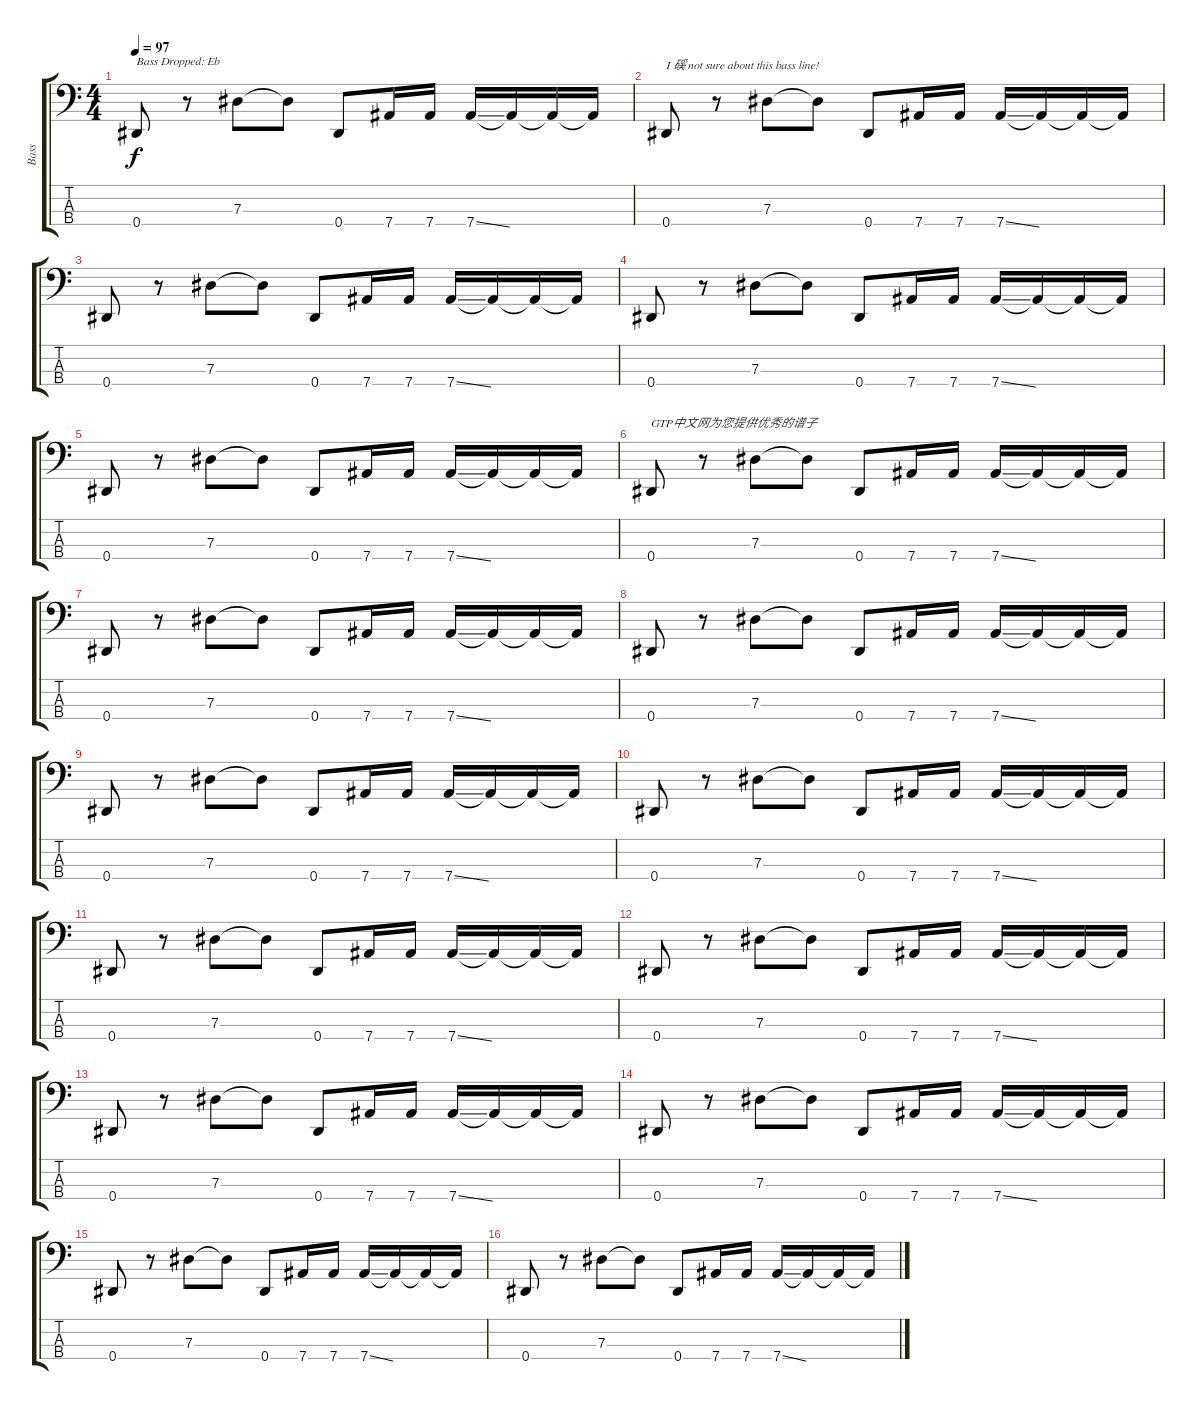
\track ("Bass" "Bass") {instrument electricbassfinger}
\staff {score tabs}
\tuning (Gb2 Db2 Ab1 Eb1) {hide}
\ts (4 4)
\tempo 97
\clef f4
\ks c
0.4.8{txt "Bass Dropped: Eb" dy f instrument electricbassfinger} r.8 7.3.8 7.3{t}.8 0.4.8 7.4.16 7.4.16 7.4{ss}.16 7.4{t}.16 7.4{t}.16 7.4{t}.16 |
0.4.8{txt "I 磎 not sure about this bass line!"} r.8 7.3.8 7.3{t}.8 0.4.8 7.4.16 7.4.16 7.4{ss}.16 7.4{t}.16 7.4{t}.16 7.4{t}.16 |
0.4.8 r.8 7.3.8 7.3{t}.8 0.4.8 7.4.16 7.4.16 7.4{ss}.16 7.4{t}.16 7.4{t}.16 7.4{t}.16 |
0.4.8 r.8 7.3.8 7.3{t}.8 0.4.8 7.4.16 7.4.16 7.4{ss}.16 7.4{t}.16 7.4{t}.16 7.4{t}.16 |
0.4.8 r.8 7.3.8 7.3{t}.8 0.4.8 7.4.16 7.4.16 7.4{ss}.16 7.4{t}.16 7.4{t}.16 7.4{t}.16 |
0.4.8{txt "GTP中文网为您提供优秀的谱子"} r.8 7.3.8 7.3{t}.8 0.4.8 7.4.16 7.4.16 7.4{ss}.16 7.4{t}.16 7.4{t}.16 7.4{t}.16 |
0.4.8 r.8 7.3.8 7.3{t}.8 0.4.8 7.4.16 7.4.16 7.4{ss}.16 7.4{t}.16 7.4{t}.16 7.4{t}.16 |
0.4.8 r.8 7.3.8 7.3{t}.8 0.4.8 7.4.16 7.4.16 7.4{ss}.16 7.4{t}.16 7.4{t}.16 7.4{t}.16 |
0.4.8 r.8 7.3.8 7.3{t}.8 0.4.8 7.4.16 7.4.16 7.4{ss}.16 7.4{t}.16 7.4{t}.16 7.4{t}.16 |
0.4.8 r.8 7.3.8 7.3{t}.8 0.4.8 7.4.16 7.4.16 7.4{ss}.16 7.4{t}.16 7.4{t}.16 7.4{t}.16 |
0.4.8 r.8 7.3.8 7.3{t}.8 0.4.8 7.4.16 7.4.16 7.4{ss}.16 7.4{t}.16 7.4{t}.16 7.4{t}.16 |
0.4.8 r.8 7.3.8 7.3{t}.8 0.4.8 7.4.16 7.4.16 7.4{ss}.16 7.4{t}.16 7.4{t}.16 7.4{t}.16 |
0.4.8 r.8 7.3.8 7.3{t}.8 0.4.8 7.4.16 7.4.16 7.4{ss}.16 7.4{t}.16 7.4{t}.16 7.4{t}.16 |
0.4.8 r.8 7.3.8 7.3{t}.8 0.4.8 7.4.16 7.4.16 7.4{ss}.16 7.4{t}.16 7.4{t}.16 7.4{t}.16 |
0.4.8 r.8 7.3.8 7.3{t}.8 0.4.8 7.4.16 7.4.16 7.4{ss}.16 7.4{t}.16 7.4{t}.16 7.4{t}.16 |
0.4.8 r.8 7.3.8 7.3{t}.8 0.4.8 7.4.16 7.4.16 7.4{ss}.16 7.4{t}.16 7.4{t}.16 7.4{t}.16
